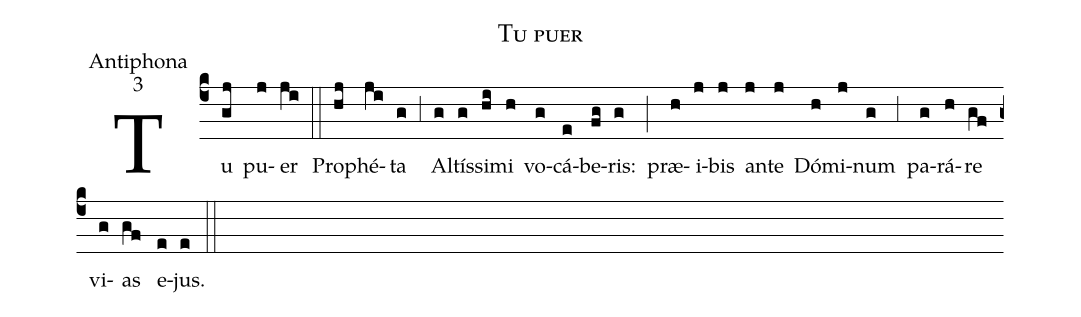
name:Tu puer;
office-part:Antiphona;
mode:3;
%%
(c4) Tu(gj) pu(j)er(ji) (::) Pro(hj)phé(ji)ta(g) (;3) Al(g)tís(g)si(hi)mi(h) vo(g)cá(e)be(fg)ris:(g) (;) præ(h)i(j)bis(j) an(j)te(j) Dó(h)mi(j)num(g) (;3) pa(g)rá(h)re(gf) vi(g)as(gf) e(e)jus.(e) (::)
